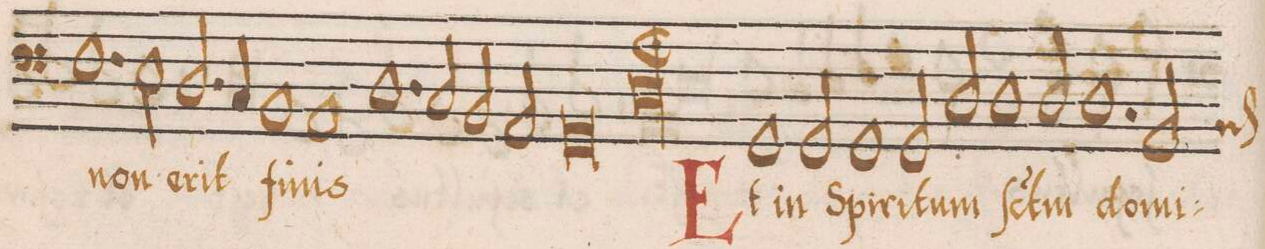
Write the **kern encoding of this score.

**kern	**text
*I"BASSVS	*
*clefF4	*
*k[]	*
*met(C|)	*
*M2/1	*
1.F	non
2E\	.
=120-	=120-
2.D/	e-
4C/	-rit
1BB	fi-
=121-	=121-
1AA	-nis
1.D	.
=122-	=122-
2C/	.
2BB/	.
2AA/	.
=123-	=123-
0GG	.
=124-	=124-
0D\;>	.
=125-	=125-
1GG	Et
2GG/	in
1GG/	Spi-
=126-	=126-
2GG/	-ri-
2D/	-tum
1D\	ſ(an)c-
=127-	=127-
2D/	-t(u)m
1.D	do-
=128-	=128-
*custos:BB	*
2AA/	-mi-
*-	*-
